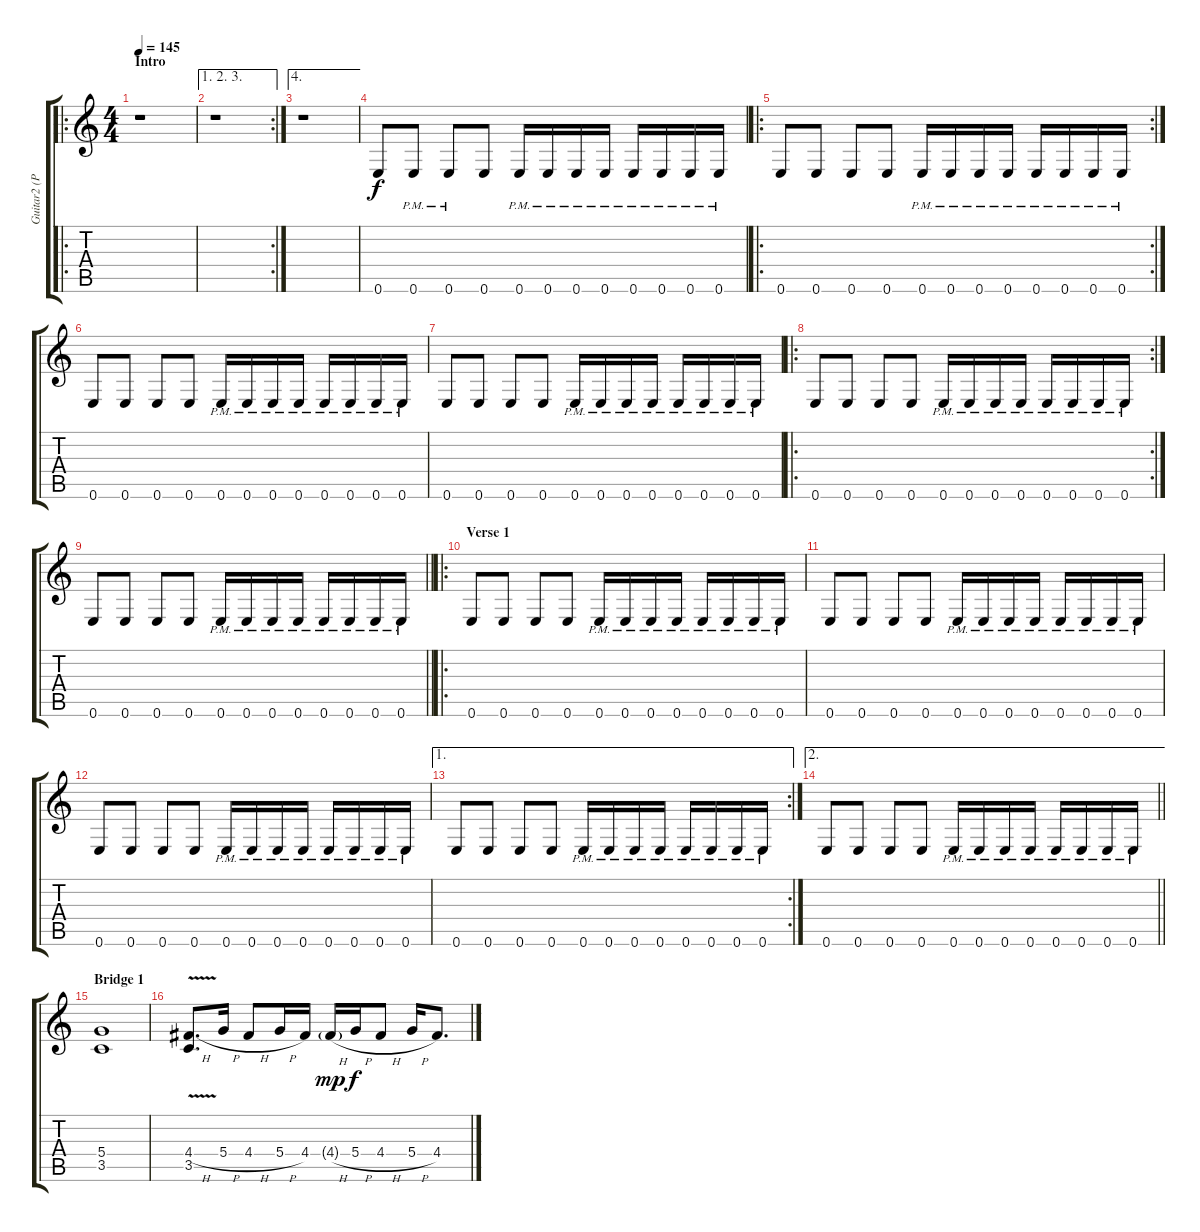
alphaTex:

\track ("Guitar2 (Pitrelli)" "Guitar2 (P") {instrument distortionguitar}
\staff {score tabs}
\tuning (E4 B3 G3 D3 A2 E2) {hide}
\ro
\ts (4 4)
\section ("" "Intro")
\tempo 145
\clef g2
\ks c
r.1{dy f instrument distortionguitar} |
\ae (1 2 3)
\rc 2
r.1 |
\ae 4
r.1 |
0.6.8 0.6{pm}.8 0.6{pm}.8 0.6.8 0.6{pm}.16 0.6{pm}.16 0.6{pm}.16 0.6{pm}.16 0.6{pm}.16 0.6{pm}.16 0.6{pm}.16 0.6{pm}.16 |
\ro
\rc 2
0.6.8 0.6.8 0.6.8 0.6.8 0.6{pm}.16 0.6{pm}.16 0.6{pm}.16 0.6{pm}.16 0.6{pm}.16 0.6{pm}.16 0.6{pm}.16 0.6{pm}.16 |
0.6.8 0.6.8 0.6.8 0.6.8 0.6{pm}.16 0.6{pm}.16 0.6{pm}.16 0.6{pm}.16 0.6{pm}.16 0.6{pm}.16 0.6{pm}.16 0.6{pm}.16 |
0.6.8 0.6.8 0.6.8 0.6.8 0.6{pm}.16 0.6{pm}.16 0.6{pm}.16 0.6{pm}.16 0.6{pm}.16 0.6{pm}.16 0.6{pm}.16 0.6{pm}.16 |
\ro
\rc 2
0.6.8 0.6.8 0.6.8 0.6.8 0.6{pm}.16 0.6{pm}.16 0.6{pm}.16 0.6{pm}.16 0.6{pm}.16 0.6{pm}.16 0.6{pm}.16 0.6{pm}.16 |
\barLineRight lightlight
0.6.8 0.6.8 0.6.8 0.6.8 0.6{pm}.16 0.6{pm}.16 0.6{pm}.16 0.6{pm}.16 0.6{pm}.16 0.6{pm}.16 0.6{pm}.16 0.6{pm}.16 |
\ro
\section ("" "Verse 1")
0.6.8 0.6.8 0.6.8 0.6.8 0.6{pm}.16 0.6{pm}.16 0.6{pm}.16 0.6{pm}.16 0.6{pm}.16 0.6{pm}.16 0.6{pm}.16 0.6{pm}.16 |
0.6.8 0.6.8 0.6.8 0.6.8 0.6{pm}.16 0.6{pm}.16 0.6{pm}.16 0.6{pm}.16 0.6{pm}.16 0.6{pm}.16 0.6{pm}.16 0.6{pm}.16 |
0.6.8 0.6.8 0.6.8 0.6.8 0.6{pm}.16 0.6{pm}.16 0.6{pm}.16 0.6{pm}.16 0.6{pm}.16 0.6{pm}.16 0.6{pm}.16 0.6{pm}.16 |
\ae 1
\rc 2
0.6.8 0.6.8 0.6.8 0.6.8 0.6{pm}.16 0.6{pm}.16 0.6{pm}.16 0.6{pm}.16 0.6{pm}.16 0.6{pm}.16 0.6{pm}.16 0.6{pm}.16 |
\ae 2
\barLineRight lightlight
0.6.8 0.6.8 0.6.8 0.6.8 0.6{pm}.16 0.6{pm}.16 0.6{pm}.16 0.6{pm}.16 0.6{pm}.16 0.6{pm}.16 0.6{pm}.16 0.6{pm}.16 |
\section ("" "Bridge 1")
(5.4 3.5).1 |
(4.4{v h} 3.5).8{d} 5.4{h}.16 4.4{h}.8 5.4{h}.16 4.4.16 4.4{h g}.16{dy mp} 5.4{h}.16{dy f} 4.4{h}.8 5.4{h}.16 4.4.8{d}
